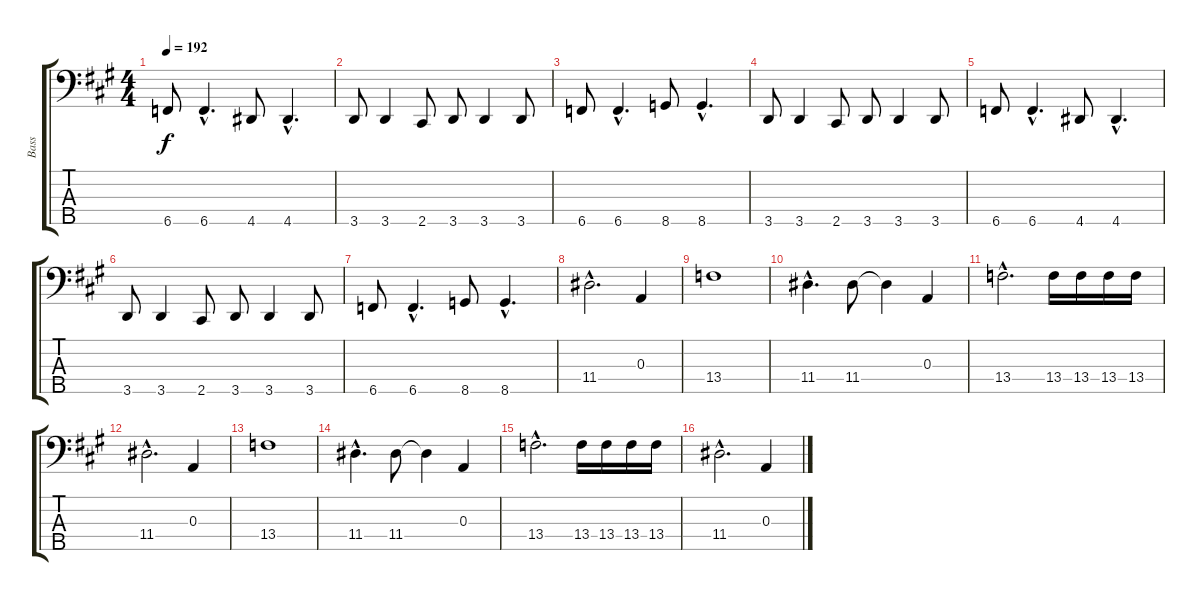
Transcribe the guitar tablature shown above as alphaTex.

\track ("Bass" "Bass") {instrument electricbasspick}
\staff {score tabs}
\tuning (Gb2 D2 A1 E1 B0) {hide}
\ts (4 4)
\tempo 192
\clef f4
\ks f#minor
6.5.8{dy f} 6.5{hac}.4{d} 4.5.8 4.5{hac}.4{d} |
3.5.8 3.5.4 2.5.8 3.5.8 3.5.4 3.5.8 |
6.5.8 6.5{hac}.4{d} 8.5.8 8.5{hac}.4{d} |
3.5.8 3.5.4 2.5.8 3.5.8 3.5.4 3.5.8 |
6.5.8 6.5{hac}.4{d} 4.5.8 4.5{hac}.4{d} |
3.5.8 3.5.4 2.5.8 3.5.8 3.5.4 3.5.8 |
6.5.8 6.5{hac}.4{d} 8.5.8 8.5{hac}.4{d} |
11.4{hac}.2{d} 0.3.4 |
13.4.1 |
11.4{hac}.4{d} 11.4.8 11.4{t}.4 0.3.4 |
13.4{hac}.2{d} 13.4.16 13.4.16 13.4.16 13.4.16 |
11.4{hac}.2{d} 0.3.4 |
13.4.1 |
11.4{hac}.4{d} 11.4.8 11.4{t}.4 0.3.4 |
13.4{hac}.2{d} 13.4.16 13.4.16 13.4.16 13.4.16 |
11.4{hac}.2{d} 0.3.4
